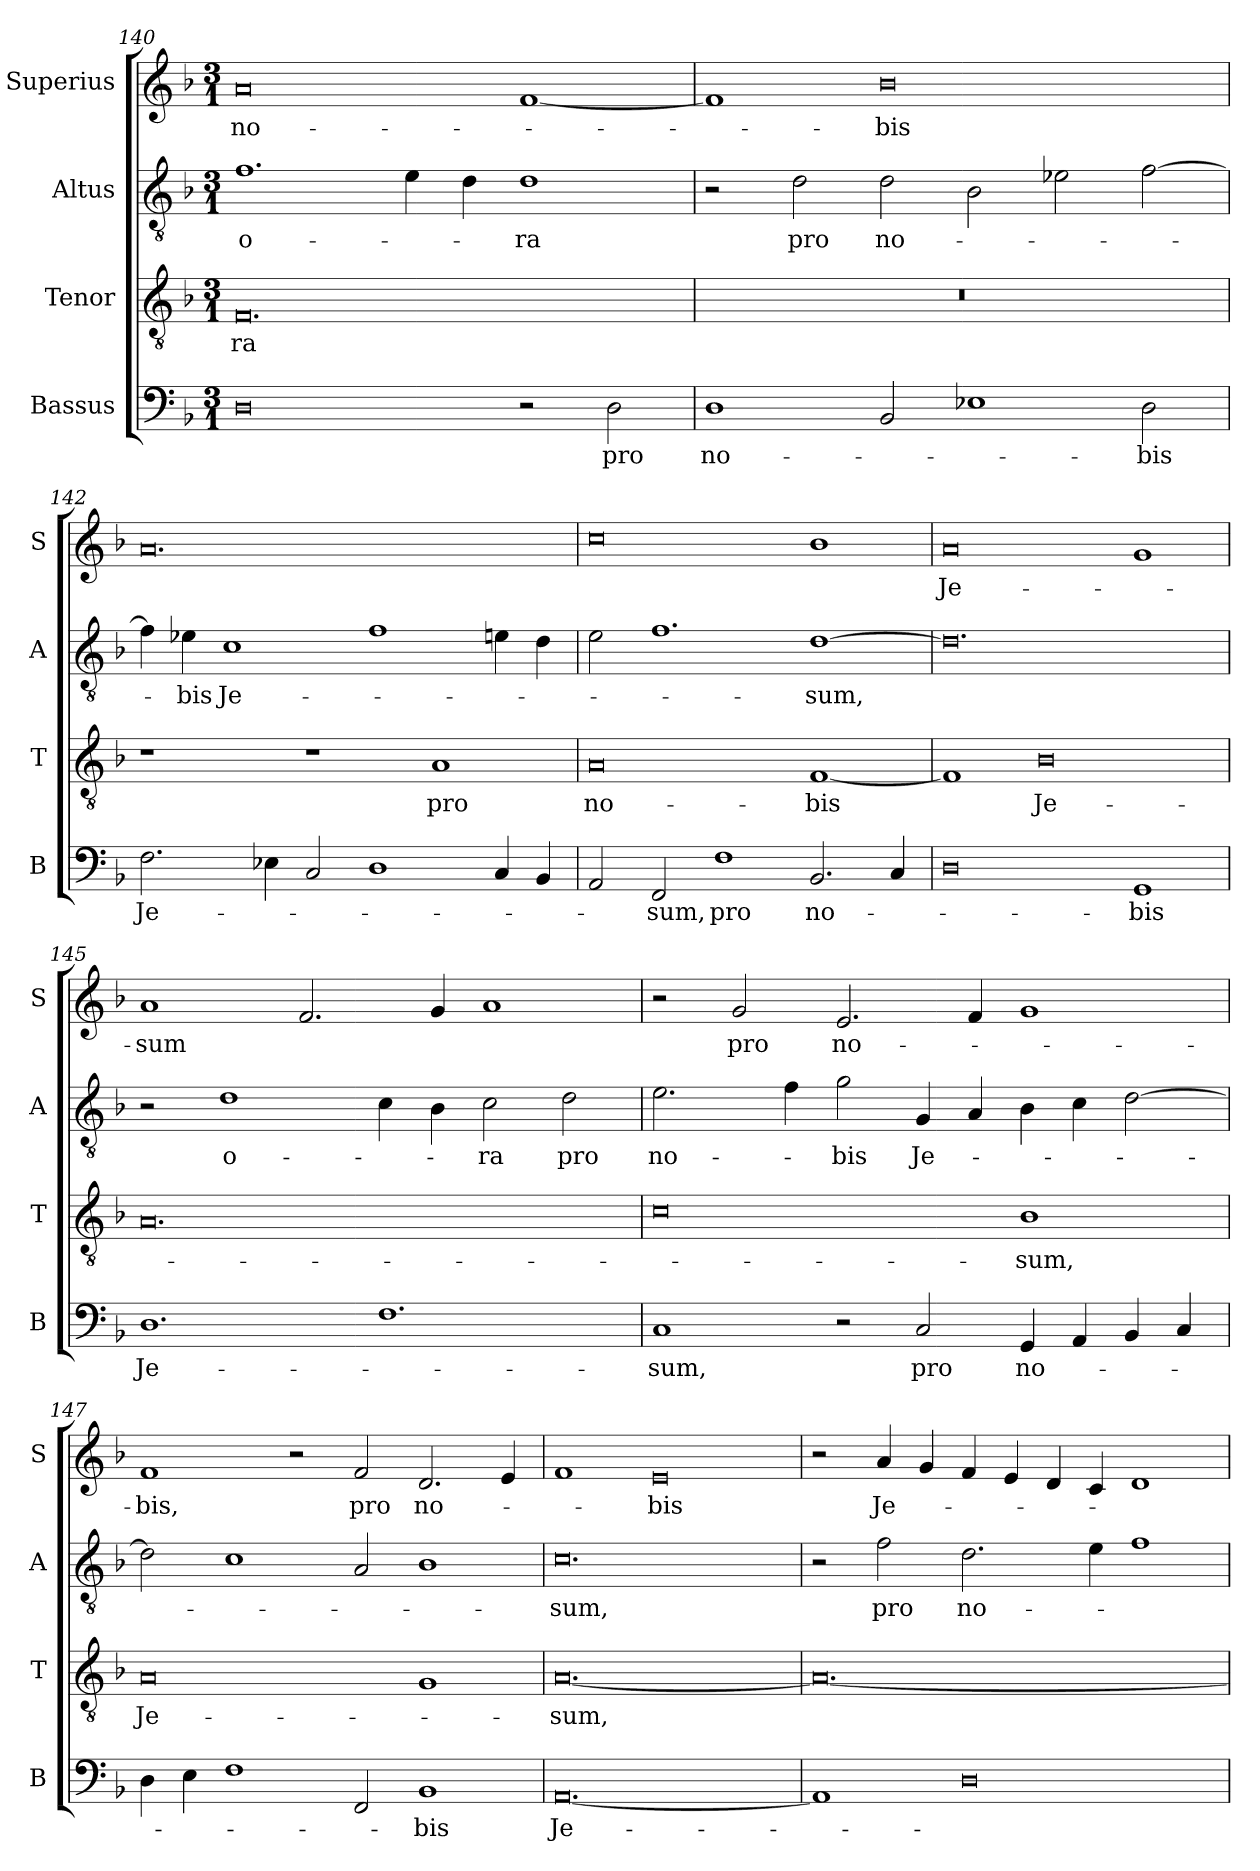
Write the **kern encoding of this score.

**kern	**text	**kern	**text	**kern	**text	**kern	**text
*part4	*part4	*part3	*part3	*part2	*part2	*part1	*part1
*staff4	*staff4	*staff3	*staff3	*staff2	*staff2	*staff1	*staff1
*I"Bassus	*	*I"Tenor	*	*I"Altus	*	*I"Superius	*
*I'B	*	*I'T	*	*I'A	*	*I'S	*
*clefF4	*	*clefGv2	*	*clefGv2	*	*clefG2	*
*k[b-]	*	*k[b-]	*	*k[b-]	*	*k[b-]	*
*F:	*	*F:	*	*F:	*	*F:	*
*M3/1	*	*M3/1	*	*M3/1	*	*M3/1	*
=140	=140	=140	=140	=140	=140	=140	=140
0D	.	0.F	-ra	1.f	o-	0a	no-
.	.	.	.	4e	.	.	.
.	.	.	.	4d	.	.	.
2r	.	.	.	1d	-ra	[1f	.
2D	pro	.	.	.	.	.	.
=141	=141	=141	=141	=141	=141	=141	=141
1D	no-	0.r	.	2r	.	1f]	.
.	.	.	.	2d	pro	.	.
2BB-	.	.	.	2d	no-	0b-	-bis
1E-X	.	.	.	2B-	.	.	.
.	.	.	.	2e-X	.	.	.
2D	-bis	.	.	[2f	.	.	.
=142	=142	=142	=142	=142	=142	=142	=142
2.F	Je-	1r	.	4f]	.	0.a	.
.	.	.	.	4e-X	-bis	.	.
.	.	.	.	1c	Je-	.	.
4E-X	.	.	.	.	.	.	.
2C	.	1r	.	.	.	.	.
1D	.	.	.	1f	.	.	.
.	.	1A	pro	.	.	.	.
4C	.	.	.	4en	.	.	.
4BB-	.	.	.	4d	.	.	.
=143	=143	=143	=143	=143	=143	=143	=143
2AA	.	0A	no-	2e	.	0cc	.
2FF	-sum,	.	.	1.f	.	.	.
1F	pro	.	.	.	.	.	.
2.BB-	no-	[1F	-bis	[1d	-sum,	1b-	.
4C	.	.	.	.	.	.	.
=144	=144	=144	=144	=144	=144	=144	=144
0D	.	1F]	.	0.d]	.	0a	Je-
.	.	0B-	Je-	.	.	.	.
1GG	-bis	.	.	.	.	1g	.
=145	=145	=145	=145	=145	=145	=145	=145
1.D	Je-	0.A	.	2r	.	1a	-sum
.	.	.	.	1d	o-	.	.
.	.	.	.	.	.	2.f	.
1.F	.	.	.	4c	.	.	.
.	.	.	.	4B-	.	4g	.
.	.	.	.	2c	-ra	1a	.
.	.	.	.	2d	pro	.	.
=146	=146	=146	=146	=146	=146	=146	=146
1C	-sum,	0c	.	2.e	no-	2r	.
.	.	.	.	.	.	2g	pro
.	.	.	.	4f	.	.	.
2r	.	.	.	2g	-bis	2.e	no-
2C	pro	.	.	4G	Je-	.	.
.	.	.	.	4A	.	4f	.
4GG	no-	1B-	-sum,	4B-	.	1g	.
4AA	.	.	.	4c	.	.	.
4BB-	.	.	.	[2d	.	.	.
4C	.	.	.	.	.	.	.
=147	=147	=147	=147	=147	=147	=147	=147
4D	.	0A	Je-	2d]	.	1f	-bis,
4E	.	.	.	.	.	.	.
1F	.	.	.	1c	.	.	.
.	.	.	.	.	.	2r	.
2FF	.	.	.	2A	.	2f	pro
1BB-	-bis	1G	.	1B-	.	2.d	no-
.	.	.	.	.	.	4e	.
=148	=148	=148	=148	=148	=148	=148	=148
[0.AA	Je-	[0.A	-sum,	0.c	-sum,	1f	.
.	.	.	.	.	.	0e	-bis
=149	=149	=149	=149	=149	=149	=149	=149
1AA]	.	0.A_	.	2r	.	2r	.
.	.	.	.	2f	pro	4a	Je-
.	.	.	.	.	.	4g	.
0D	.	.	.	2.d	no-	4f	.
.	.	.	.	.	.	4e	.
.	.	.	.	.	.	4d	.
.	.	.	.	4e	.	4c	.
.	.	.	.	1f	.	1d	.
=	=	=	=	=	=	=	=
*-	*-	*-	*-	*-	*-	*-	*-
